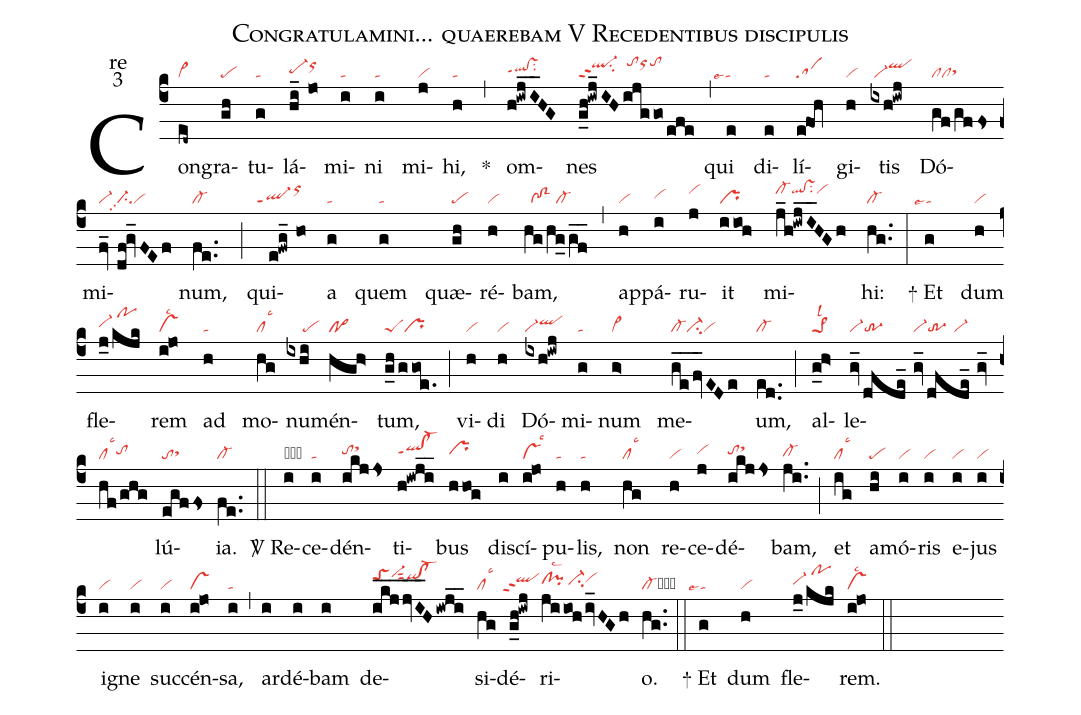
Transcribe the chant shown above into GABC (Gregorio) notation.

name:Congratulamini... quaerebam V Recedentibus discipulis;
office-part:re;
mode:3;
nabc-lines:1;
%%
(c4) Con(ed~|vi>)gra(gh|pe)tu(g|ta)lá(hi_//jo|pe-hhorhj)mi(i|ta)ni(i|ta)
mi(j|vi)hi,(h|ta) <sp>*</sp>(,) om(h!iwjI__HG|qlhh!vshhppt1su2)nes(g_h!iwj_IH/ijggo/efe|ql-hjppt2su2tohkorhktohk) (,) qui(e|````talse4) di(e|ta)lí(e@foh|sa)gi(h|vi)tis(ixh!iwj|/vi-qlhj)
Dó(gf/gffs|clclsthh)mi(fv_//df!gv_FEf|vi-/ci-pp2vi)num,(fe..|cl-) (;) qui(e!fwg_//ho|````ql-ppt1orhk)a(g|ta) quem(g|ta) quæ(gh|pe)ré(h|vi)bam,(hg/hg_/gf__|//cl!clS/cl-) (,) ap(h|vi)pá(i|vihh)ru(j|vihj)it(iioh|pr) mi(j_h!iwjI__HGh|cl-hjqlhj!vshjsu2vihj)hi:(hg..|cl-) (:)

<sp>+</sp> Et(g|```talse4) dum(h|vi) fle(j_0/kjk|vi-hh/pohl)rem(i@jo|vslsc2) ad(h|ta) mo(hg|cllsc3)nu(ixhi|/////pe)mén(hgh>|po>)tum,(g_h/ggoe.|peSpr) (;) vi(h|vi)di(h|vi) Dó(ixh!iwj|vi-qlhi)mi(g|ta)num(g>|vi>) me(ge__/fv_EDe|cl-ci-vi)um,(ed..|cl-) (;) al(g_h>|pe>1lsl2)le(gv_/dfde_2|vi-tr-3|//gv_/dfde_2//gv_z|vi-tr-3//vi-|hf/ghg|cllsc3tohh)lú(egffs|tosthh)ia.(fe..|cl-) (::)

<sp>V/</sp> Re(i|obta)ce(i|ta)dén(ikjjs|tohhsthj)ti(h!iwji__|qlhh!cl-hhppt1)bus(hhog|prhh)
dis(i)cí(i@jo|vslsc3)pu(h|ta)lis,(h|ta) non(hg|cllsc3)
re(h|vi)ce(j|vihh)dé(ikjjs|tohhsthj)bam,(ji..|cl-hg) (;)
et(ig|cllsc3) a(hi|pe)mó(i|vi)ris(i|vi) e(i|vi)jus(i|vi)
ig(i|vi)ne(i|vi) suc(i|vi)cén(i@jo|vs)sa,(i|ta) (,)
ar(i)dé(i)bam(i) de(ikjjvI_____H/iwji__|toShjvi-hksut2qihj!cl-hj)si(hg|cllsc3)dé(g_h!iwj|``qlhippt2)ri(jiioh/iv_HGh|clhh!pihhlsc2/ci-hhvihi)o.(hg..|cl-cb) (::)

<sp>+</sp> Et(g|```talse4) dum(h|vi) fle(j_0/kjk|vi-hh/pohl)rem.(i@jo|vslsc2) (::)
